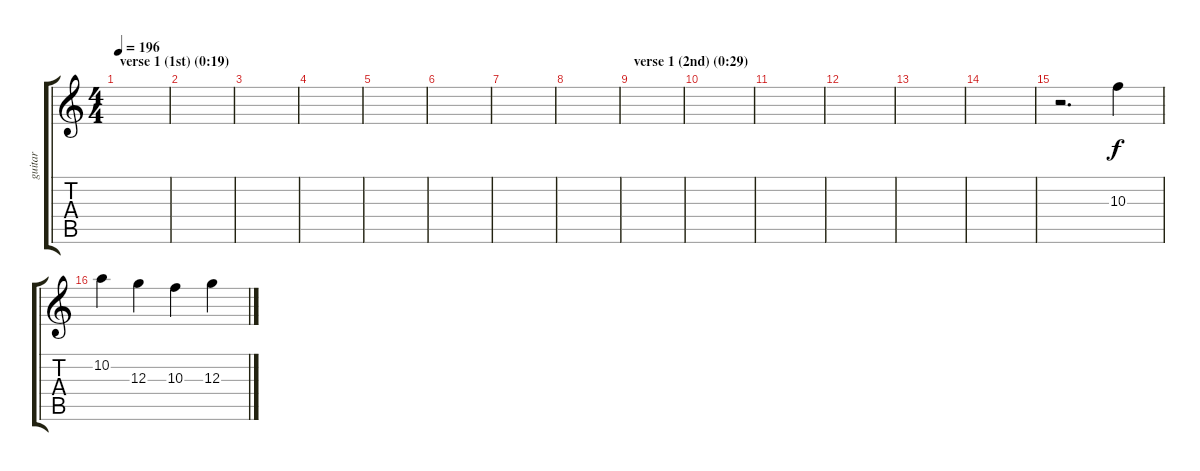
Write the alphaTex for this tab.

\track ("guitar" "guitar") {instrument electricguitarclean}
\staff {score tabs}
\tuning (E4 B3 G3 D3 A2 E2) {hide}
\ts (4 4)
\section ("" "verse 1 (1st) (0:19)")
\tempo 196
\clef g2
\ks c
|
|
|
|
|
|
|
|
\section ("" "verse 1 (2nd) (0:29)")
|
|
|
|
|
|
r.2{d} 10.3.4 |
10.2.4 12.3.4 10.3.4 12.3.4
